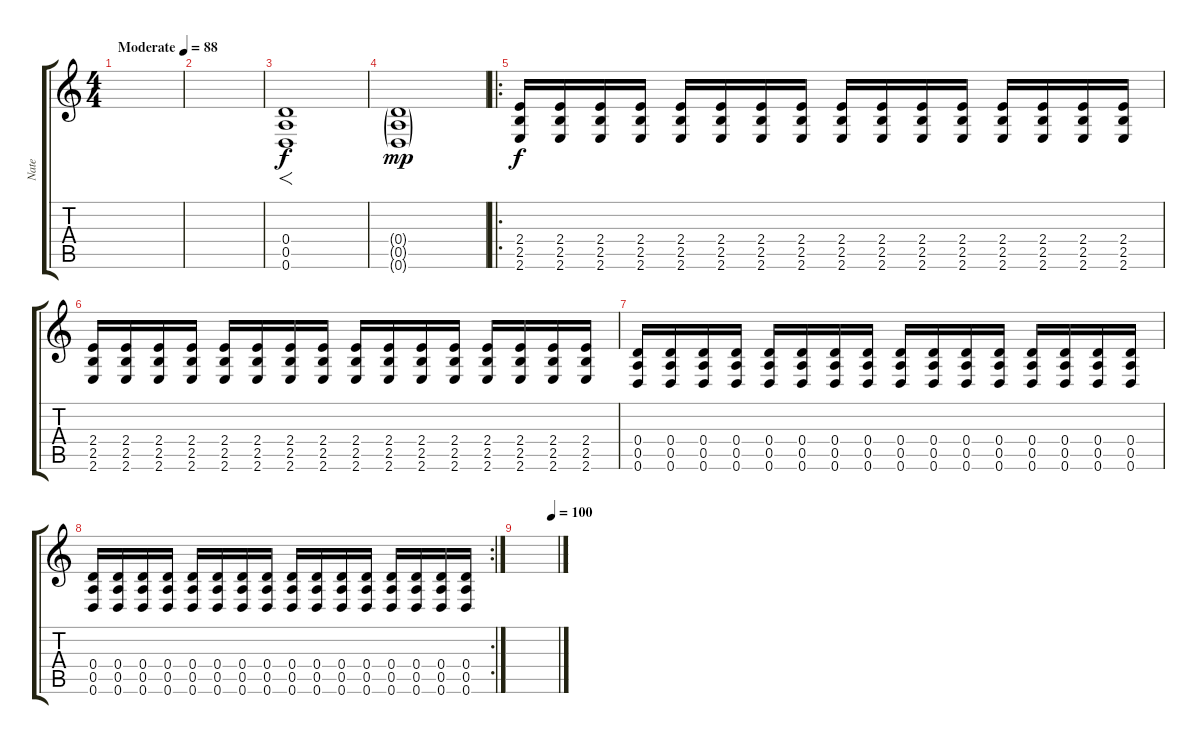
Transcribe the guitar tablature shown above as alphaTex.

\track ("Nate" "Nate") {instrument overdrivenguitar}
\staff {score tabs}
\tuning (E4 B3 G3 D3 A2 D2) {hide}
\ts (4 4)
\tempo (88 "Moderate")
\clef g2
\ks c
|
|
(0.4 0.5 0.6).1{f} |
(0.4{g} 0.5{g} 0.6{g}).1{dy mp} |
\ro
(2.4 2.5 2.6).16{dy f} (2.4 2.5 2.6).16 (2.4 2.5 2.6).16 (2.4 2.5 2.6).16 (2.4 2.5 2.6).16 (2.4 2.5 2.6).16 (2.4 2.5 2.6).16 (2.4 2.5 2.6).16 (2.4 2.5 2.6).16 (2.4 2.5 2.6).16 (2.4 2.5 2.6).16 (2.4 2.5 2.6).16 (2.4 2.5 2.6).16 (2.4 2.5 2.6).16 (2.4 2.5 2.6).16 (2.4 2.5 2.6).16 |
(2.4 2.5 2.6).16 (2.4 2.5 2.6).16 (2.4 2.5 2.6).16 (2.4 2.5 2.6).16 (2.4 2.5 2.6).16 (2.4 2.5 2.6).16 (2.4 2.5 2.6).16 (2.4 2.5 2.6).16 (2.4 2.5 2.6).16 (2.4 2.5 2.6).16 (2.4 2.5 2.6).16 (2.4 2.5 2.6).16 (2.4 2.5 2.6).16 (2.4 2.5 2.6).16 (2.4 2.5 2.6).16 (2.4 2.5 2.6).16 |
(0.4 0.5 0.6).16 (0.4 0.5 0.6).16 (0.4 0.5 0.6).16 (0.4 0.5 0.6).16 (0.4 0.5 0.6).16 (0.4 0.5 0.6).16 (0.4 0.5 0.6).16 (0.4 0.5 0.6).16 (0.4 0.5 0.6).16 (0.4 0.5 0.6).16 (0.4 0.5 0.6).16 (0.4 0.5 0.6).16 (0.4 0.5 0.6).16 (0.4 0.5 0.6).16 (0.4 0.5 0.6).16 (0.4 0.5 0.6).16 |
\rc 2
(0.4 0.5 0.6).16 (0.4 0.5 0.6).16 (0.4 0.5 0.6).16 (0.4 0.5 0.6).16 (0.4 0.5 0.6).16 (0.4 0.5 0.6).16 (0.4 0.5 0.6).16 (0.4 0.5 0.6).16 (0.4 0.5 0.6).16 (0.4 0.5 0.6).16 (0.4 0.5 0.6).16 (0.4 0.5 0.6).16 (0.4 0.5 0.6).16 (0.4 0.5 0.6).16 (0.4 0.5 0.6).16 (0.4 0.5 0.6).16 |
\tempo (100 0.859375)
